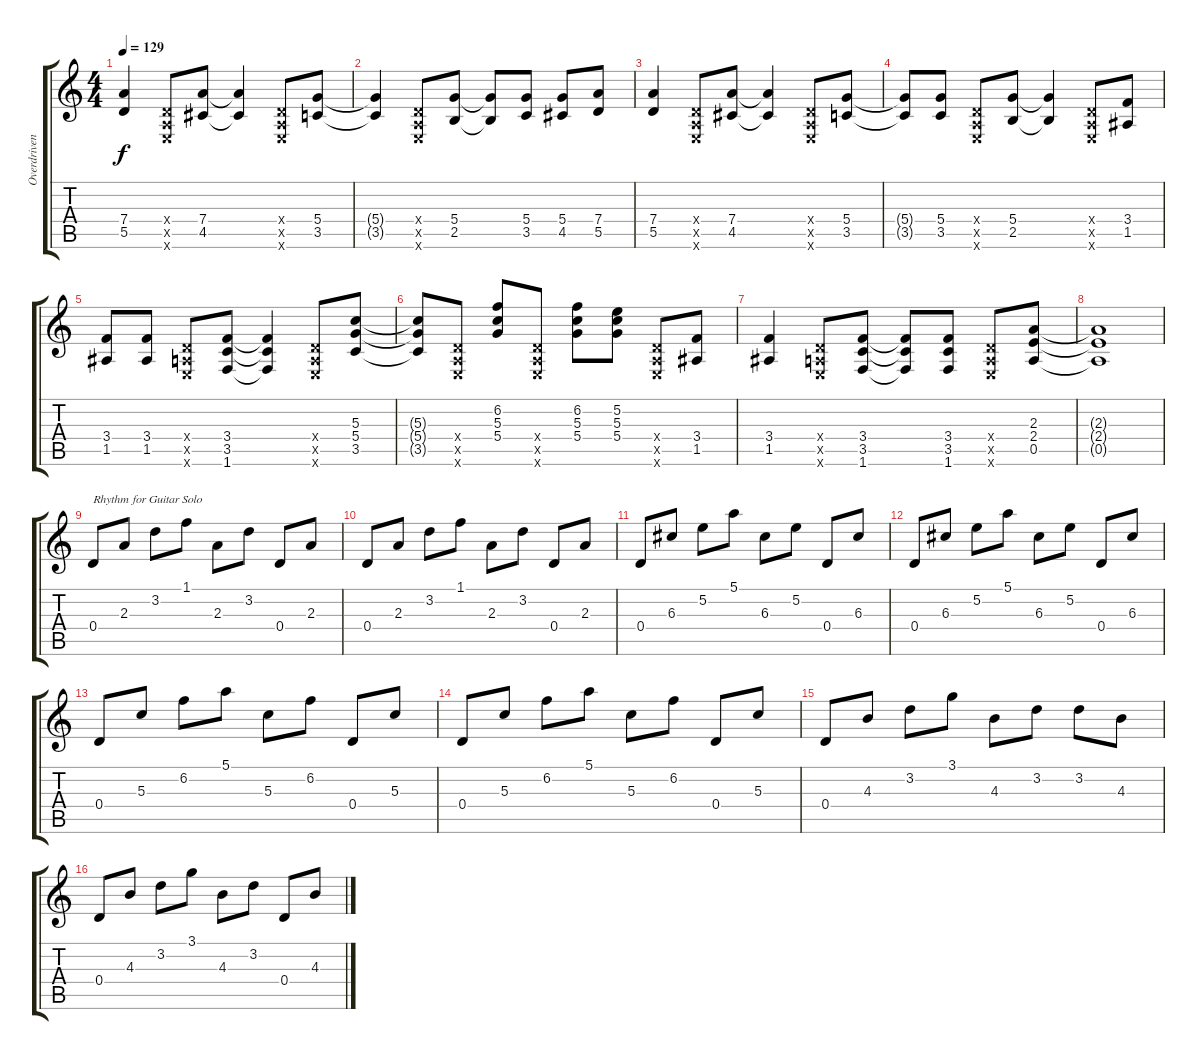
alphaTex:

\track ("Overdriven Guitar" "Overdriven") {instrument overdrivenguitar}
\staff {score tabs}
\tuning (E4 B3 G3 D3 A2 E2) {hide}
\ts (4 4)
\tempo 129
\clef g2
\ks c
(7.4 5.5).4{dy f} (0.4{x} 0.5{x} 0.6{x}).8 (7.4 4.5).8 (7.4{t} 4.5{t}).4 (0.4{x} 0.5{x} 0.6{x}).8 (5.4 3.5).8 |
(5.4{t} 3.5{t}).4 (0.4{x} 0.5{x} 0.6{x}).8 (5.4 2.5).8 (5.4{t} 2.5{t}).8 (5.4 3.5).8 (5.4 4.5).8 (7.4 5.5).8 |
(7.4 5.5).4 (0.4{x} 0.5{x} 0.6{x}).8 (7.4 4.5).8 (7.4{t} 4.5{t}).4 (0.4{x} 0.5{x} 0.6{x}).8 (5.4 3.5).8 |
(5.4{t} 3.5{t}).8 (5.4 3.5).8 (0.4{x} 0.5{x} 0.6{x}).8 (5.4 2.5).8 (5.4{t} 2.5{t}).4 (0.4{x} 0.5{x} 0.6{x}).8 (3.4 1.5).8 |
(3.4 1.5).8 (3.4 1.5).8 (0.4{x} 0.5{x} 0.6{x}).8 (3.4 3.5 1.6).8 (3.4{t} 3.5{t} 1.6{t}).4 (0.4{x} 0.5{x} 0.6{x}).8 (5.3 5.4 3.5).8 |
(5.3{t} 5.4{t} 3.5{t}).8 (0.4{x} 0.5{x} 0.6{x}).8 (6.2 5.3 5.4).8 (0.4{x} 0.5{x} 0.6{x}).8 (6.2 5.3 5.4).8 (5.2 5.3 5.4).8 (0.4{x} 0.5{x} 0.6{x}).8 (3.4 1.5).8 |
(3.4 1.5).4 (0.4{x} 0.5{x} 0.6{x}).8 (3.4 3.5 1.6).8 (3.4{t} 3.5{t} 1.6{t}).8 (3.4 3.5 1.6).8 (0.4{x} 0.5{x} 0.6{x}).8 (2.3 2.4 0.5).8 |
(2.3{t} 2.4{t} 0.5{t}).1 |
0.4.8{txt "Rhythm for Guitar Solo"} 2.3.8 3.2.8 1.1.8 2.3.8 3.2.8 0.4.8 2.3.8 |
0.4.8 2.3.8 3.2.8 1.1.8 2.3.8 3.2.8 0.4.8 2.3.8 |
0.4.8 6.3.8 5.2.8 5.1.8 6.3.8 5.2.8 0.4.8 6.3.8 |
0.4.8 6.3.8 5.2.8 5.1.8 6.3.8 5.2.8 0.4.8 6.3.8 |
0.4.8 5.3.8 6.2.8 5.1.8 5.3.8 6.2.8 0.4.8 5.3.8 |
0.4.8 5.3.8 6.2.8 5.1.8 5.3.8 6.2.8 0.4.8 5.3.8 |
0.4.8 4.3.8 3.2.8 3.1.8 4.3.8 3.2.8 3.2.8 4.3.8 |
0.4.8 4.3.8 3.2.8 3.1.8 4.3.8 3.2.8 0.4.8 4.3.8
